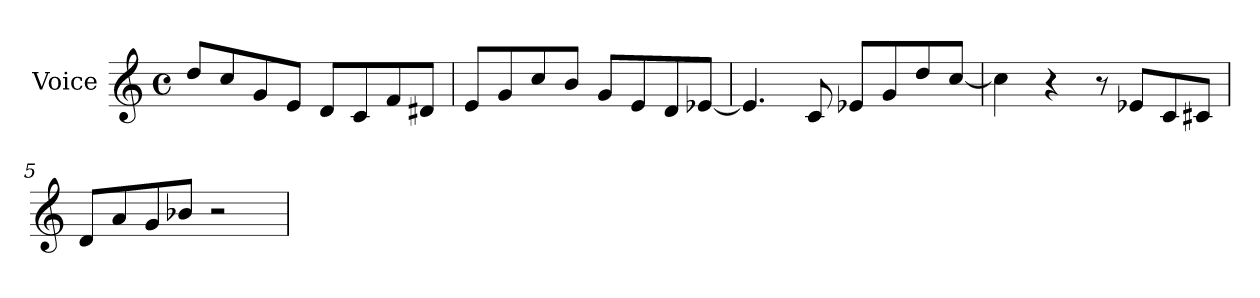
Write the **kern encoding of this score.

**kern
*part1
*staff1
*I"Voice
*I'Voice
*clefG2
*M4/4
*met(c)
=1
8dd/L
8cc/
8g/
8e/J
8d/L
8c/
8f/
8d#X/J
=2
8e/L
8g/
8cc/
8b/J
8g/L
8e/
8d/
[<8e-X/J
=3
4.e-/]
8c/
8e-X/L
8g/
8dd/
[>8cc/J
=4
4cc\]
4r
8r
8e-X/L
8c/
8c#X/J
=5
8d/L
8a/
8g/
8b-X/J
2rcc
=
*-
